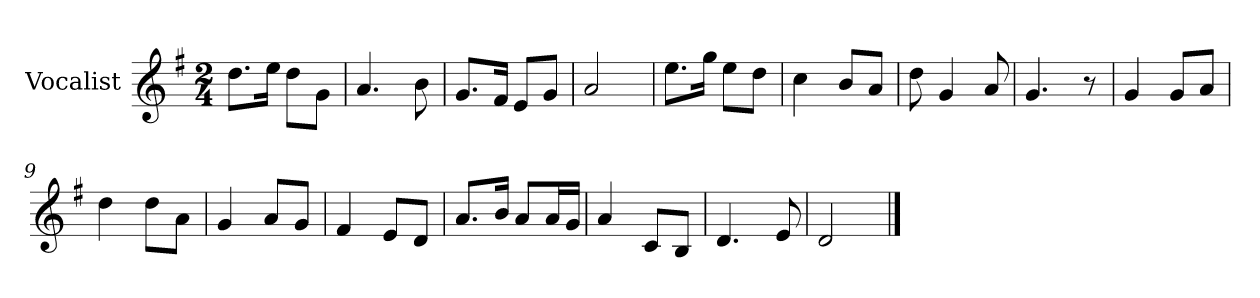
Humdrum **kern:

**kern
*part1
*staff1
*I"Vocalist
*k[f#]
*G:
*M2/4
=
8.ddL
16eeJk
8ddL
8gJ
=1
4.a
8b
=2
8.gL
16f#Jk
8eL
8gJ
=3
2a
=4
8.eeL
16ggJk
8eeL
8ddJ
=5
4cc
8bL
8aJ
=6
8dd
4g
8a
=7
4.g
8r
=8
4g
8gL
8aJ
=9
4dd
8ddL
8aJ
=10
4g
8aL
8gJ
=11
4f#
8eL
8dJ
=12
8.aL
16bJk
8aL
16aL
16gJJ
=13
4a
8cL
8BJ
=14
4.d
8e
=15
2d
==
*-
